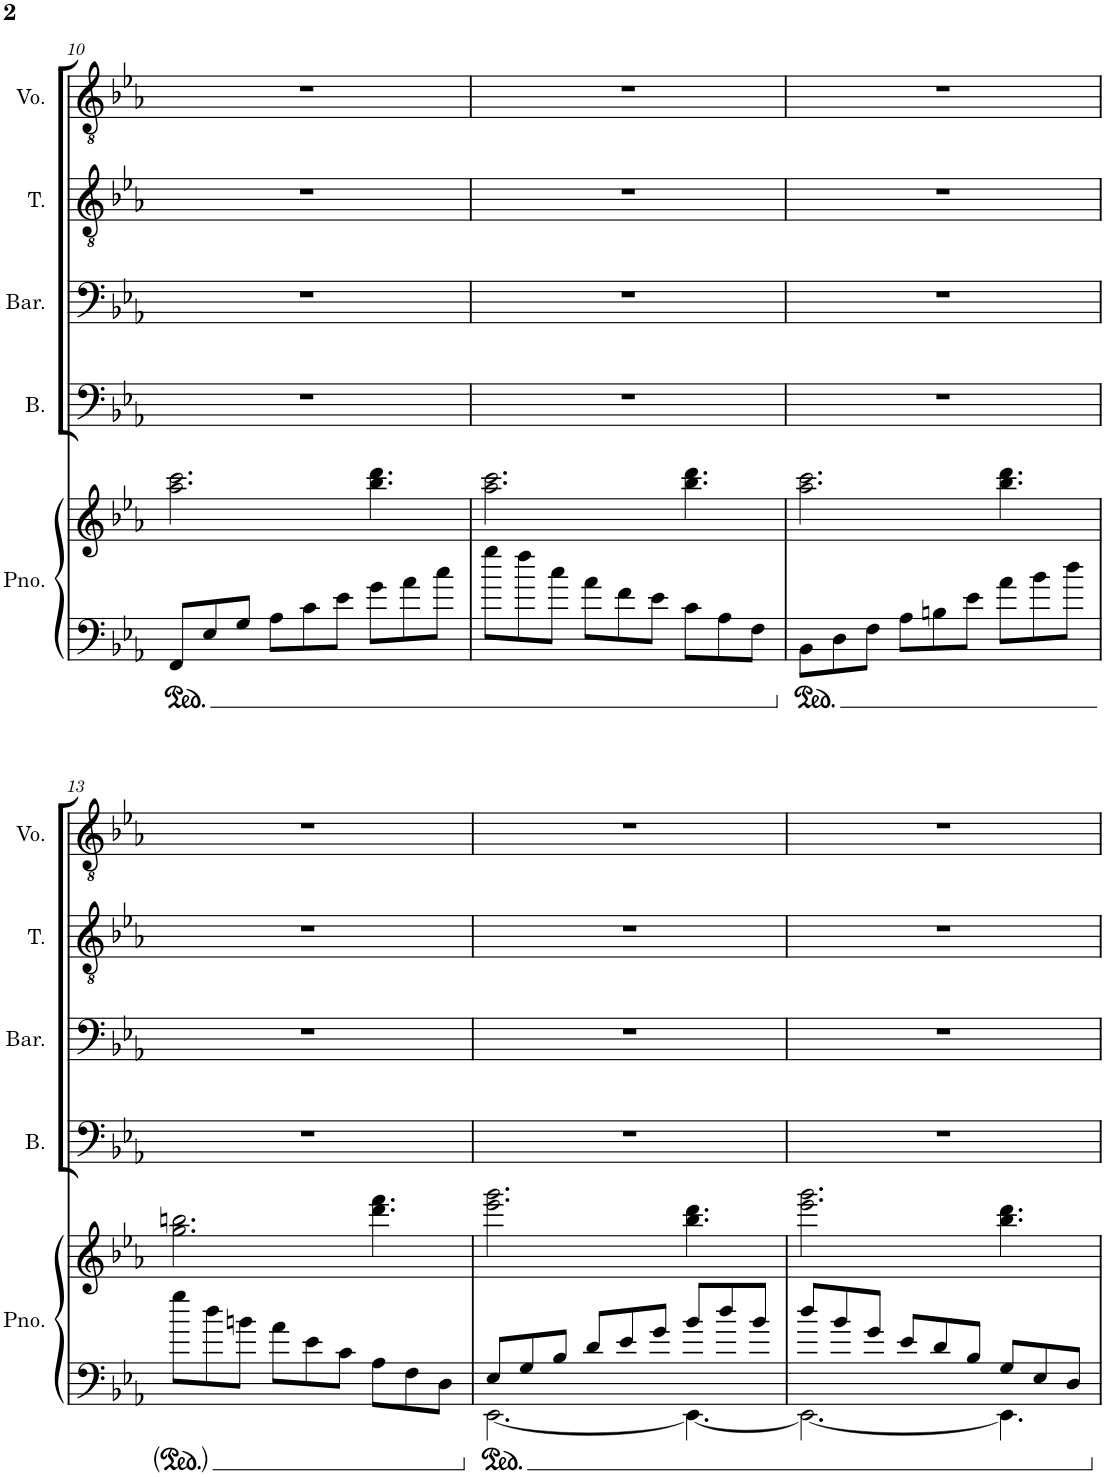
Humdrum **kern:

**kern	**kern	**kern	**kern	**kern	**kern
*part5	*part5	*part4	*part3	*part2	*part1
*staff6	*staff5	*staff4	*staff3	*staff2	*staff1
*I"Piano	*	*I"Bass	*I"Baritone	*I"Tenor	*I"Voice
*I'Pno.	*	*I'B.	*I'Bar.	*I'T.	*I'Vo.
!!LO:PB:g=z
*clefF4	*clefG2	*clefF4	*clefF4	*clefGv2	*clefGv2
*k[b-e-a-]	*k[b-e-a-]	*k[b-e-a-]	*k[b-e-a-]	*k[b-e-a-]	*k[b-e-a-]
*M9/8	*M9/8	*M9/8	*M9/8	*M9/8	*M9/8
=10	=10	=10	=10	=10	=10
8FF/L	2.aa-\ 2.ccc\	8%9r	8%9r	8%9r	8%9r
8E-/	.	.	.	.	.
8G/J	.	.	.	.	.
8A-\L	.	.	.	.	.
8c\	.	.	.	.	.
8e-\J	.	.	.	.	.
8g\L	4.bb-\ 4.ddd\	.	.	.	.
8a-\	.	.	.	.	.
8cc\J	.	.	.	.	.
=11	=11	=11	=11	=11	=11
8gg\L	2.aa-\ 2.ccc\	8%9r	8%9r	8%9r	8%9r
8ff\	.	.	.	.	.
8cc\J	.	.	.	.	.
8a-\L	.	.	.	.	.
8f\	.	.	.	.	.
8e-\J	.	.	.	.	.
8c\L	4.bb-\ 4.ddd\	.	.	.	.
8A-\	.	.	.	.	.
8F\J	.	.	.	.	.
=12	=12	=12	=12	=12	=12
8BB-\L	2.aa-\ 2.ccc\	8%9r	8%9r	8%9r	8%9r
8D\	.	.	.	.	.
8F\J	.	.	.	.	.
8A-\L	.	.	.	.	.
8Bn\	.	.	.	.	.
8e-\J	.	.	.	.	.
8a-\L	4.bb-\ 4.ddd\	.	.	.	.
8b-\	.	.	.	.	.
8dd\J	.	.	.	.	.
!!LO:LB:g=z
=13	=13	=13	=13	=13	=13
8gg\L	2.gg\ 2.bbn\	8%9r	8%9r	8%9r	8%9r
8dd\	.	.	.	.	.
8bn\J	.	.	.	.	.
8a-\L	.	.	.	.	.
8e-\	.	.	.	.	.
8c\J	.	.	.	.	.
8A-\L	4.ddd\ 4.fff\	.	.	.	.
8F\	.	.	.	.	.
8D\J	.	.	.	.	.
=14	=14	=14	=14	=14	=14
*^	*	*	*	*	*
8E-/L	[2.EE-\	2.eee-\ 2.ggg\	8%9r	8%9r	8%9r	8%9r
8G/	.	.	.	.	.	.
8B-/J	.	.	.	.	.	.
8d/L	.	.	.	.	.	.
8e-/	.	.	.	.	.	.
8g/J	.	.	.	.	.	.
8b-/L	4.EE-\_	4.bb-\ 4.ddd\	.	.	.	.
8dd/	.	.	.	.	.	.
8b-/J	.	.	.	.	.	.
=15	=15	=15	=15	=15	=15	=15
8dd/L	2.EE-\_	2.eee-\ 2.ggg\	8%9r	8%9r	8%9r	8%9r
8b-/	.	.	.	.	.	.
8g/J	.	.	.	.	.	.
8e-/L	.	.	.	.	.	.
8d/	.	.	.	.	.	.
8B-/J	.	.	.	.	.	.
8G/L	4.EE-\]	4.bb-\ 4.ddd\	.	.	.	.
8E-/	.	.	.	.	.	.
8D/J	.	.	.	.	.	.
*v	*v	*	*	*	*	*
=	=	=	=	=	=
*-	*-	*-	*-	*-	*-
